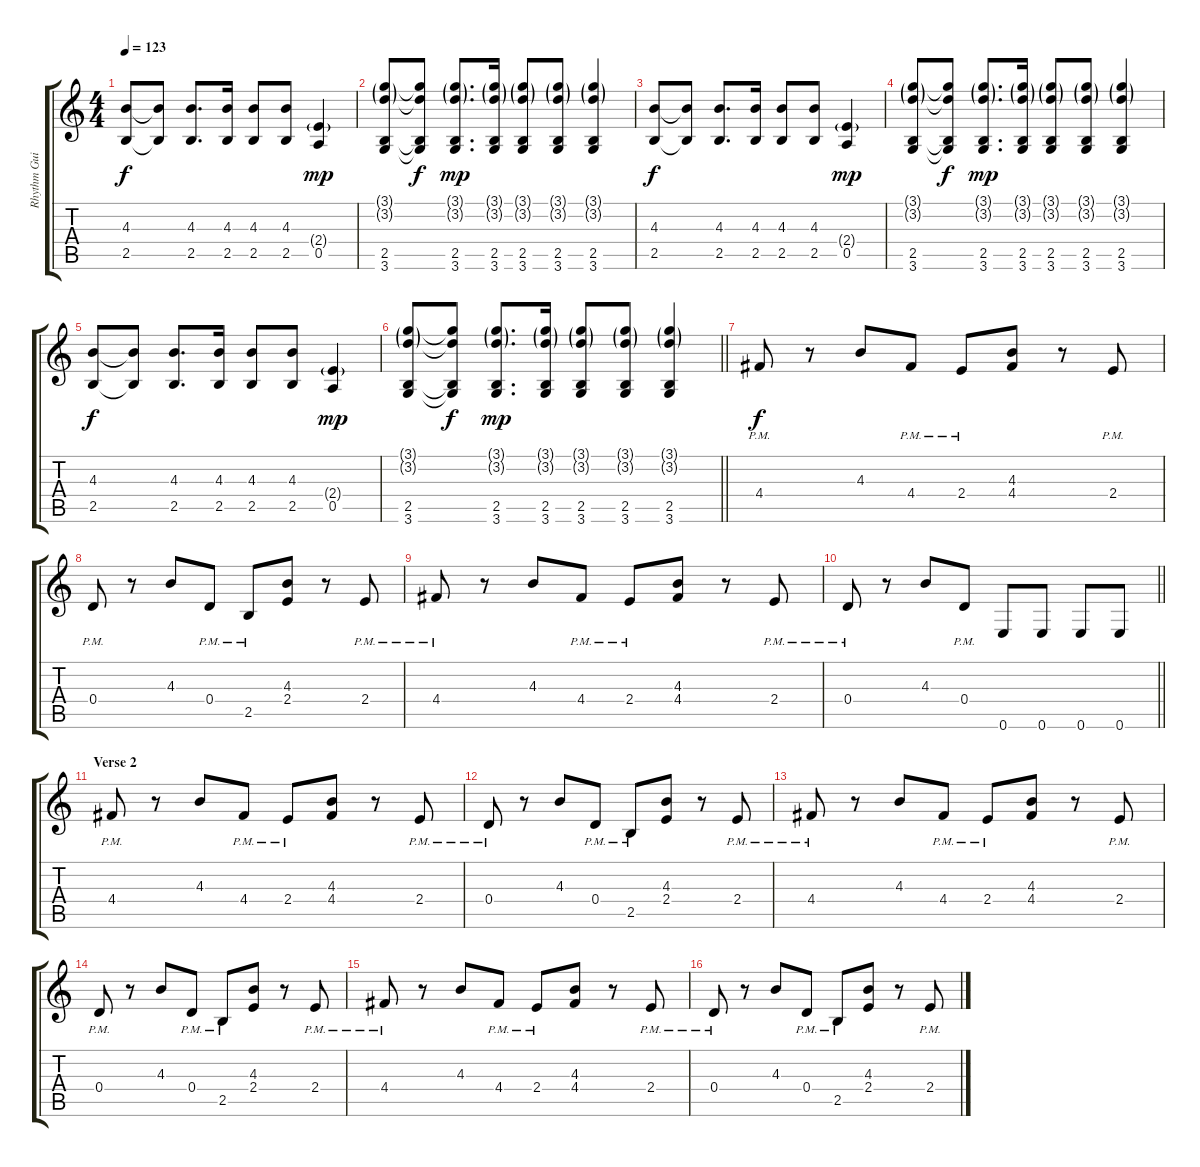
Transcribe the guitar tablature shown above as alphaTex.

\track ("Rhythm Guitar" "Rhythm Gui") {instrument distortionguitar}
\staff {score tabs}
\tuning (E4 B3 G3 D3 A2 E2) {hide}
\ts (4 4)
\tempo 123
\clef g2
\ks c
(4.3 2.5).8{dy f} (4.3{t} 2.5{t}).8 (4.3 2.5).8{d} (4.3 2.5).16 (4.3 2.5).8 (4.3 2.5).8 (2.4{g} 0.5).4{dy mp} |
(3.1{g} 3.2{g} 2.5 3.6).8 (3.1{t} 3.2{t} 2.5{t} 3.6{t}).8{dy f} (3.1{g} 3.2{g} 2.5 3.6).8{d dy mp} (3.1{g} 3.2{g} 2.5 3.6).16 (3.1{g} 3.2{g} 2.5 3.6).8 (3.1{g} 3.2{g} 2.5 3.6).8 (3.1{g} 3.2{g} 2.5 3.6).4 |
(4.3 2.5).8{dy f} (4.3{t} 2.5{t}).8 (4.3 2.5).8{d} (4.3 2.5).16 (4.3 2.5).8 (4.3 2.5).8 (2.4{g} 0.5).4{dy mp} |
(3.1{g} 3.2{g} 2.5 3.6).8 (3.1{t} 3.2{t} 2.5{t} 3.6{t}).8{dy f} (3.1{g} 3.2{g} 2.5 3.6).8{d dy mp} (3.1{g} 3.2{g} 2.5 3.6).16 (3.1{g} 3.2{g} 2.5 3.6).8 (3.1{g} 3.2{g} 2.5 3.6).8 (3.1{g} 3.2{g} 2.5 3.6).4 |
(4.3 2.5).8{dy f} (4.3{t} 2.5{t}).8 (4.3 2.5).8{d} (4.3 2.5).16 (4.3 2.5).8 (4.3 2.5).8 (2.4{g} 0.5).4{dy mp} |
\barLineRight lightlight
(3.1{g} 3.2{g} 2.5 3.6).8 (3.1{t} 3.2{t} 2.5{t} 3.6{t}).8{dy f} (3.1{g} 3.2{g} 2.5 3.6).8{d dy mp} (3.1{g} 3.2{g} 2.5 3.6).16 (3.1{g} 3.2{g} 2.5 3.6).8 (3.1{g} 3.2{g} 2.5 3.6).8 (3.1{g} 3.2{g} 2.5 3.6).4 |
\section ("" "")
4.4{pm}.8{dy f volume 16 balance 0} r.8 4.3.8 4.4{pm}.8 2.4{pm}.8 (4.3 4.4).8 r.8 2.4{pm}.8 |
0.4{pm}.8 r.8 4.3.8 0.4{pm}.8 2.5{pm}.8 (4.3 2.4).8 r.8 2.4{pm}.8 |
4.4{pm}.8 r.8 4.3.8 4.4{pm}.8 2.4{pm}.8 (4.3 4.4).8 r.8 2.4{pm}.8 |
\barLineRight lightlight
0.4{pm}.8 r.8 4.3.8 0.4{pm}.8 0.6.8 0.6.8 0.6.8 0.6.8 |
\section ("" "Verse 2")
4.4{pm}.8 r.8 4.3.8 4.4{pm}.8 2.4{pm}.8 (4.3 4.4).8 r.8 2.4{pm}.8 |
0.4{pm}.8 r.8 4.3.8 0.4{pm}.8 2.5{pm}.8 (4.3 2.4).8 r.8 2.4{pm}.8{volume 6} |
4.4{pm}.8 r.8 4.3.8 4.4{pm}.8 2.4{pm}.8 (4.3 4.4).8 r.8 2.4{pm}.8 |
0.4{pm}.8 r.8 4.3.8 0.4{pm}.8 2.5{pm}.8 (4.3 2.4).8 r.8 2.4{pm}.8 |
4.4{pm}.8{volume 16} r.8 4.3.8 4.4{pm}.8 2.4{pm}.8 (4.3 4.4).8 r.8 2.4{pm}.8 |
0.4{pm}.8 r.8 4.3.8 0.4{pm}.8 2.5{pm}.8 (4.3 2.4).8 r.8 2.4{pm}.8{volume 6}
